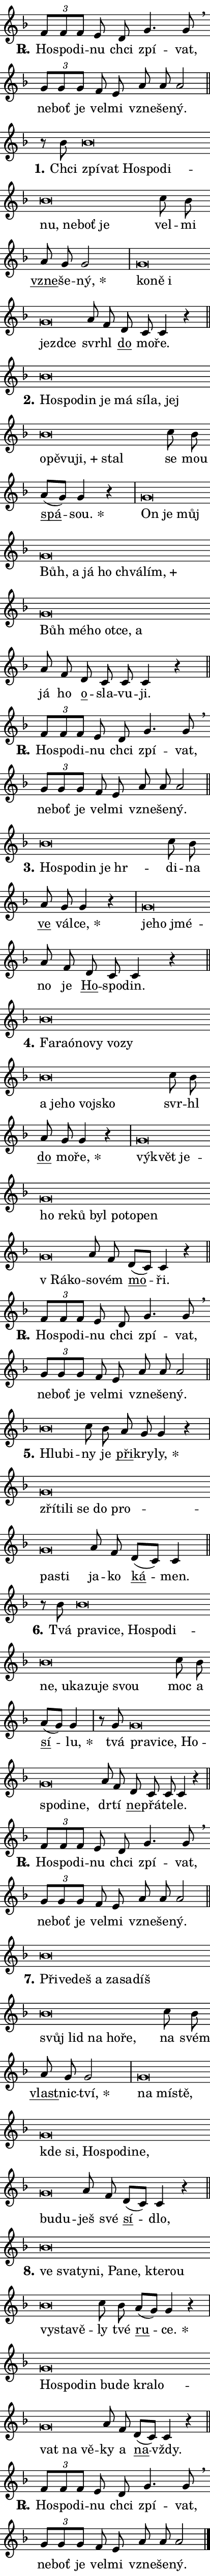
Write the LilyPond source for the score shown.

\version "2.22.1"
\header { tagline = "" }
\paper {
  indent = 0\cm
  top-margin = 0\cm
  right-margin = 0\cm
  bottom-margin = 0\cm
  left-margin = 0\cm
  paper-width = 7\cm
  page-breaking = #ly:one-page-breaking
  system-system-spacing.basic-distance = #11
  score-system-spacing.basic-distance = #11.3
  ragged-last = ##f
}


%% Author: Thomas Morley
%% https://lists.gnu.org/archive/html/lilypond-user/2020-05/msg00002.html
#(define (line-position grob)
"Returns position of @var[grob} in current system:
   @code{'start}, if at first time-step
   @code{'end}, if at last time-step
   @code{'middle} otherwise
"
  (let* ((col (ly:item-get-column grob))
         (ln (ly:grob-object col 'left-neighbor))
         (rn (ly:grob-object col 'right-neighbor))
         (col-to-check-left (if (ly:grob? ln) ln col))
         (col-to-check-right (if (ly:grob? rn) rn col))
         (break-dir-left
           (and
             (ly:grob-property col-to-check-left 'non-musical #f)
             (ly:item-break-dir col-to-check-left)))
         (break-dir-right
           (and
             (ly:grob-property col-to-check-right 'non-musical #f)
             (ly:item-break-dir col-to-check-right))))
        (cond ((eqv? 1 break-dir-left) 'start)
              ((eqv? -1 break-dir-right) 'end)
              (else 'middle))))

#(define (tranparent-at-line-position vctor)
  (lambda (grob)
  "Relying on @code{line-position} select the relevant enry from @var{vctor}.
Used to determine transparency,"
    (case (line-position grob)
      ((end) (not (vector-ref vctor 0)))
      ((middle) (not (vector-ref vctor 1)))
      ((start) (not (vector-ref vctor 2))))))

noteHeadBreakVisibility =
#(define-music-function (break-visibility)(vector?)
"Makes @code{NoteHead}s transparent relying on @var{break-visibility}"
#{
  \override NoteHead.transparent =
    #(tranparent-at-line-position break-visibility)
#})

#(define delete-ledgers-for-transparent-note-heads
  (lambda (grob)
    "Reads whether a @code{NoteHead} is transparent.
If so this @code{NoteHead} is removed from @code{'note-heads} from
@var{grob}, which is supposed to be @code{LedgerLineSpanner}.
As a result ledgers are not printed for this @code{NoteHead}"
    (let* ((nhds-array (ly:grob-object grob 'note-heads))
           (nhds-list
             (if (ly:grob-array? nhds-array)
                 (ly:grob-array->list nhds-array)
                 '()))
           ;; Relies on the transparent-property being done before
           ;; Staff.LedgerLineSpanner.after-line-breaking is executed.
           ;; This is fragile ...
           (to-keep
             (remove
               (lambda (nhd)
                 (ly:grob-property nhd 'transparent #f))
               nhds-list)))
      ;; TODO find a better method to iterate over grob-arrays, similiar
      ;; to filter/remove etc for lists
      ;; For now rebuilt from scratch
      (set! (ly:grob-object grob 'note-heads)  '())
      (for-each
        (lambda (nhd)
          (ly:pointer-group-interface::add-grob grob 'note-heads nhd))
        to-keep))))

hideNotes = {
  \noteHeadBreakVisibility #begin-of-line-visible
}
unHideNotes = {
  \noteHeadBreakVisibility #all-visible
}

% work-around for resetting accidentals
% https://lilypond.org/doc/v2.23/Documentation/notation/displaying-rhythms#unmetered-music
cadenzaMeasure = {
  \cadenzaOff
  \partial 1024 s1024
  \cadenzaOn
}

#(define-markup-command (accent layout props text) (markup?)
  "Underline accented syllable"
  (interpret-markup layout props
    #{\markup \override #'(offset . 4.3) \underline { #text }#}))

responsum = \markup \concat {
  "R" \hspace #-1.05 \path #0.1 #'((moveto 0 0.07) (lineto 0.9 0.8)) \hspace #0.05 "."
}

\layout {
    \context {
        \Staff
        \remove "Time_signature_engraver"
        \override LedgerLineSpanner.after-line-breaking = #delete-ledgers-for-transparent-note-heads
    }
    \context {
        \Voice {
            \override NoteHead.output-attributes = #'((class . "notehead"))
            \override Hairpin.height = #0.55
        }
    }
    \context {
        \Lyrics {
            \override StanzaNumber.output-attributes = #'((class . "stanzanumber"))
            \override LyricSpace.minimum-distance = #0.9
            \override LyricText.font-name = #"TeX Gyre Schola"
            \override LyricText.font-size = 1
            \override StanzaNumber.font-name = #"TeX Gyre Schola Bold"
            \override StanzaNumber.font-size = 1
        }
    }
}

% magnetic-lyrics.ily
%
%   written by
%     Jean Abou Samra <jean@abou-samra.fr>
%     Werner Lemberg <wl@gnu.org>
%
%   adapted by
%     Jiri Hon <jiri.hon@gmail.com>
%
% Version 2022-Apr-15

% https://www.mail-archive.com/lilypond-user@gnu.org/msg149350.html

#(define (Left_hyphen_pointer_engraver context)
   "Collect syllable-hyphen-syllable occurrences in lyrics and store
them in properties.  This engraver only looks to the left.  For
example, if the lyrics input is @code{foo -- bar}, it does the
following.

@itemize @bullet
@item
Set the @code{text} property of the @code{LyricHyphen} grob between
@q{foo} and @q{bar} to @code{foo}.

@item
Set the @code{left-hyphen} property of the @code{LyricText} grob with
text @q{foo} to the @code{LyricHyphen} grob between @q{foo} and
@q{bar}.
@end itemize

Use this auxiliary engraver in combination with the
@code{lyric-@/text::@/apply-@/magnetic-@/offset!} hook."
   (let ((hyphen #f)
         (text #f))
     (make-engraver
      (acknowledgers
       ((lyric-syllable-interface engraver grob source-engraver)
        (set! text grob)))
      (end-acknowledgers
       ((lyric-hyphen-interface engraver grob source-engraver)
        ;(when (not (grob::has-interface grob 'lyric-space-interface))
          (set! hyphen grob)));)
      ((stop-translation-timestep engraver)
       (when (and text hyphen)
         (ly:grob-set-object! text 'left-hyphen hyphen))
       (set! text #f)
       (set! hyphen #f)))))

#(define (lyric-text::apply-magnetic-offset! grob)
   "If the space between two syllables is less than the value in
property @code{LyricText@/.details@/.squash-threshold}, move the right
syllable to the left so that it gets concatenated with the left
syllable.

Use this function as a hook for
@code{LyricText@/.after-@/line-@/breaking} if the
@code{Left_@/hyphen_@/pointer_@/engraver} is active."
   (let ((hyphen (ly:grob-object grob 'left-hyphen #f)))
     (when hyphen
       (let ((left-text (ly:spanner-bound hyphen LEFT)))
         (when (grob::has-interface left-text 'lyric-syllable-interface)
           (let* ((common (ly:grob-common-refpoint grob left-text X))
                  (this-x-ext (ly:grob-extent grob common X))
                  (left-x-ext
                   (begin
                     ;; Trigger magnetism for left-text.
                     (ly:grob-property left-text 'after-line-breaking)
                     (ly:grob-extent left-text common X)))
                  ;; `delta` is the gap width between two syllables.
                  (delta (- (interval-start this-x-ext)
                            (interval-end left-x-ext)))
                  (details (ly:grob-property grob 'details))
                  (threshold (assoc-get 'squash-threshold details 0.2)))
             (when (< delta threshold)
               (let* (;; We have to manipulate the input text so that
                      ;; ligatures crossing syllable boundaries are not
                      ;; disabled.  For languages based on the Latin
                      ;; script this is essentially a beautification.
                      ;; However, for non-Western scripts it can be a
                      ;; necessity.
                      (lt (ly:grob-property left-text 'text))
                      (rt (ly:grob-property grob 'text))
                      (is-space (grob::has-interface hyphen 'lyric-space-interface))
                      (space (if is-space " " ""))
                      (space-markup (grob-interpret-markup grob " "))
                      (space-size (interval-length (ly:stencil-extent space-markup X)))
                      (extra-delta (if is-space space-size 0))
                      ;; Append new syllable.
                      (ltrt-space (if (and (string? lt) (string? rt))
                                (string-append lt space rt)
                                (make-concat-markup (list lt space rt))))
                      ;; Right-align `ltrt` to the right side.
                      (ltrt-space-markup (grob-interpret-markup
                               grob
                               (make-translate-markup
                                (cons (interval-length this-x-ext) 0)
                                (make-right-align-markup ltrt-space)))))
                 (begin
                   ;; Don't print `left-text`.
                   (ly:grob-set-property! left-text 'stencil #f)
                   ;; Set text and stencil (which holds all collected
                   ;; syllables so far) and shift it to the left.
                   (ly:grob-set-property! grob 'text ltrt-space)
                   (ly:grob-set-property! grob 'stencil ltrt-space-markup)
                   (ly:grob-translate-axis! grob (- (- delta extra-delta)) X))))))))))


#(define (lyric-hyphen::displace-bounds-first grob)
   ;; Make very sure this callback isn't triggered too early.
   (let ((left (ly:spanner-bound grob LEFT))
         (right (ly:spanner-bound grob RIGHT)))
     (ly:grob-property left 'after-line-breaking)
     (ly:grob-property right 'after-line-breaking)
     (ly:lyric-hyphen::print grob)))

squashThreshold = #0.4

\layout {
  \context {
    \Lyrics
    \consists #Left_hyphen_pointer_engraver
    \override LyricText.after-line-breaking =
      #lyric-text::apply-magnetic-offset!
    \override LyricHyphen.stencil = #lyric-hyphen::displace-bounds-first
    \override LyricText.details.squash-threshold = \squashThreshold
    \override LyricHyphen.minimum-distance = 0
    \override LyricHyphen.minimum-length = \squashThreshold
  }
}

squash = \override LyricText.details.squash-threshold = 9999
unSquash = \override LyricText.details.squash-threshold = \squashThreshold

left = \override LyricText.self-alignment-X = #LEFT
unLeft = \revert LyricText.self-alignment-X

starOffset = #(lambda (grob) 
                (let ((x_offset (ly:self-alignment-interface::aligned-on-x-parent grob)))
                  (if (= x_offset 0) 0 (+ x_offset 1.2))))

star = #(define-music-function (syllable)(string?)
"Append star separator at the end of a syllable"
#{
  \once \override LyricText.X-offset = #starOffset
  \lyricmode { \markup {
    #syllable
    \override #'((font-name . "TeX Gyre Schola Bold")) \hspace #0.2 \lower #0.65 \larger "*"
  } }
#})

starAccent = #(define-music-function (syllable)(string?)
"Append star separator at the end of a syllable and make accent"
#{
  \once \override LyricText.X-offset = #starOffset
  \lyricmode { \markup {
    \accent #syllable
    \override #'((font-name . "TeX Gyre Schola Bold")) \hspace #0.2 \lower #0.65 \larger "*"
  } }
#})

breath = #(define-music-function (syllable)(string?)
"Append breathing indicator at the end of a syllable"
#{
  \lyricmode { \markup { #syllable "+" } }
#})

optionalBreath = #(define-music-function (syllable)(string?)
"Append optional breathing indicator at the end of a syllable"
#{
  \lyricmode { \markup { #syllable "(+)" } }
#})


\score {
    <<
        \new Voice = "melody" { \cadenzaOn \key f \major \relative { \tuplet 3/2 { f'8[ f f] } e d g4. g8 \breathe \bar "" \tuplet 3/2 { g[ g g] } \bar "" f e \bar "" a a a2 \cadenzaMeasure \bar "||" \break } }
        \new Lyrics \lyricsto "melody" { \lyricmode { \set stanza = \responsum
Ho -- spo -- di -- nu chci zpí -- vat, ne -- boť je vel -- mi vzne -- še -- ný. } }
    >>
    \layout {}
}

\score {
    <<
        \new Voice = "melody" { \cadenzaOn \key f \major \relative { r8 bes' bes\breve*1/16 \hideNotes \breve*1/16 \bar "" \breve*1/16 \bar "" \breve*1/16 \bar "" \breve*1/16 \bar "" \breve*1/16 \bar "" \breve*1/16 \bar "" \breve*1/16 \breve*1/16 \bar "" \unHideNotes c8 bes \bar "" a g g2 \cadenzaMeasure \bar "|" g\breve*1/16 \hideNotes \breve*1/16 \bar "" \breve*1/16 \bar "" \breve*1/16 \breve*1/16 \bar "" \unHideNotes a8 f \bar "" d c c4 r \cadenzaMeasure \bar "||" \break } }
        \new Lyrics \lyricsto "melody" { \lyricmode { \set stanza = "1."
Chci \left zpí -- \squash vat Ho -- spo -- di -- nu, ne -- boť je \unLeft \unSquash vel -- mi \markup \accent vzne -- še -- \star ný, \left ko -- \squash ně i jezd -- ce \unLeft \unSquash svr -- hl \markup \accent do mo -- ře. } }
    >>
    \layout {}
}

\score {
    <<
        \new Voice = "melody" { \cadenzaOn \key f \major \relative { bes'\breve*1/16 \hideNotes \breve*1/16 \bar "" \breve*1/16 \bar "" \breve*1/16 \bar "" \breve*1/16 \bar "" \breve*1/16 \bar "" \breve*1/16 \bar "" \breve*1/16 \bar "" \breve*1/16 \bar "" \breve*1/16 \bar "" \breve*1/16 \bar "" \breve*1/16 \breve*1/16 \bar "" \unHideNotes c8 bes \bar "" a[( g)] g4 r \cadenzaMeasure \bar "|" g\breve*1/16 \hideNotes \breve*1/16 \bar "" \breve*1/16 \bar "" \breve*1/16 \bar "" \breve*1/16 \bar "" \breve*1/16 \bar "" \breve*1/16 \bar "" \breve*1/16 \bar "" \breve*1/16 \bar "" \breve*1/16 \bar "" \breve*1/16 \bar "" \breve*1/16 \bar "" \breve*1/16 \bar "" \breve*1/16 \breve*1/16 \bar "" \unHideNotes a8 f \bar "" d c c c4 r \cadenzaMeasure \bar "||" \break } }
        \new Lyrics \lyricsto "melody" { \lyricmode { \set stanza = "2."
\left Ho -- \squash spo -- din je má sí -- la, jej o -- pě -- vu -- \breath "ji," stal \unLeft \unSquash se mou \markup \accent spá -- \star sou. \left On \squash je můj Bůh, a já ho chvá -- \breath "lím," Bůh mé -- ho ot -- ce, a \unLeft \unSquash já ho \markup \accent o -- sla -- vu -- ji. } }
    >>
    \layout {}
}

\score {
    <<
        \new Voice = "melody" { \cadenzaOn \key f \major \relative { \tuplet 3/2 { f'8[ f f] } e d g4. g8 \breathe \bar "" \tuplet 3/2 { g[ g g] } \bar "" f e \bar "" a a a2 \cadenzaMeasure \bar "||" \break } }
        \new Lyrics \lyricsto "melody" { \lyricmode { \set stanza = \responsum
Ho -- spo -- di -- nu chci zpí -- vat, ne -- boť je vel -- mi vzne -- še -- ný. } }
    >>
    \layout {}
}

\score {
    <<
        \new Voice = "melody" { \cadenzaOn \key f \major \relative { bes'\breve*1/16 \hideNotes \breve*1/16 \bar "" \breve*1/16 \bar "" \breve*1/16 \breve*1/16 \bar "" \unHideNotes c8 bes \bar "" a g g4 r \cadenzaMeasure \bar "|" g\breve*1/16 \hideNotes \breve*1/16 \breve*1/16 \bar "" \unHideNotes a8 f \bar "" d c c4 r \cadenzaMeasure \bar "||" \break } }
        \new Lyrics \lyricsto "melody" { \lyricmode { \set stanza = "3."
\left Ho -- \squash spo -- din je hr -- \unLeft \unSquash di -- na \markup \accent ve vál -- \star ce, \left je -- \squash ho jmé -- \unLeft \unSquash no je \markup \accent Ho -- spo -- din. } }
    >>
    \layout {}
}

\score {
    <<
        \new Voice = "melody" { \cadenzaOn \key f \major \relative { bes'\breve*1/16 \hideNotes \breve*1/16 \bar "" \breve*1/16 \bar "" \breve*1/16 \bar "" \breve*1/16 \bar "" \breve*1/16 \bar "" \breve*1/16 \bar "" \breve*1/16 \bar "" \breve*1/16 \bar "" \breve*1/16 \breve*1/16 \bar "" \unHideNotes c8 bes \bar "" a g g4 r \cadenzaMeasure \bar "|" g\breve*1/16 \hideNotes \breve*1/16 \bar "" \breve*1/16 \bar "" \breve*1/16 \bar "" \breve*1/16 \bar "" \breve*1/16 \bar "" \breve*1/16 \bar "" \breve*1/16 \bar "" \breve*1/16 \bar "" \breve*1/16 \bar "" \breve*1/16 \breve*1/16 \bar "" \unHideNotes a8 f \bar "" d[( c)] c4 r \cadenzaMeasure \bar "||" \break } }
        \new Lyrics \lyricsto "melody" { \lyricmode { \set stanza = "4."
\left Fa -- \squash raó -- no -- vy vo -- zy a je -- ho voj -- sko \unLeft \unSquash svr -- hl \markup \accent do mo -- \star ře, \left vý -- \squash květ je -- ho re -- ků byl po -- to -- pen "v Rá" -- ko -- \unLeft \unSquash so -- vém \markup \accent mo -- ři. } }
    >>
    \layout {}
}

\score {
    <<
        \new Voice = "melody" { \cadenzaOn \key f \major \relative { \tuplet 3/2 { f'8[ f f] } e d g4. g8 \breathe \bar "" \tuplet 3/2 { g[ g g] } \bar "" f e \bar "" a a a2 \cadenzaMeasure \bar "||" \break } }
        \new Lyrics \lyricsto "melody" { \lyricmode { \set stanza = \responsum
Ho -- spo -- di -- nu chci zpí -- vat, ne -- boť je vel -- mi vzne -- še -- ný. } }
    >>
    \layout {}
}

\score {
    <<
        \new Voice = "melody" { \cadenzaOn \key f \major \relative { bes'\breve*1/16 \hideNotes \breve*1/16 \bar "" \unHideNotes c8 bes \bar "" a g g4 r \cadenzaMeasure \bar "|" g\breve*1/16 \hideNotes \breve*1/16 \bar "" \breve*1/16 \bar "" \breve*1/16 \bar "" \breve*1/16 \bar "" \breve*1/16 \bar "" \breve*1/16 \breve*1/16 \bar "" \unHideNotes a8 f \bar "" d[( c)] c4 \cadenzaMeasure \bar "||" \break } }
        \new Lyrics \lyricsto "melody" { \lyricmode { \set stanza = "5."
\left Hlu -- \squash bi -- \unLeft \unSquash ny je \markup \accent při -- kry -- \star ly, \left zří -- \squash ti -- li se do pro -- pa -- sti \unLeft \unSquash ja -- ko \markup \accent ká -- men. } }
    >>
    \layout {}
}

\score {
    <<
        \new Voice = "melody" { \cadenzaOn \key f \major \relative { r8 bes' bes\breve*1/16 \hideNotes \breve*1/16 \bar "" \breve*1/16 \bar "" \breve*1/16 \bar "" \breve*1/16 \bar "" \breve*1/16 \bar "" \breve*1/16 \bar "" \breve*1/16 \bar "" \breve*1/16 \bar "" \breve*1/16 \bar "" \breve*1/16 \breve*1/16 \bar "" \unHideNotes c8 bes \bar "" a[( g)] g4 \cadenzaMeasure \bar "|" r8 g g\breve*1/16 \hideNotes \breve*1/16 \bar "" \breve*1/16 \bar "" \breve*1/16 \bar "" \breve*1/16 \bar "" \breve*1/16 \breve*1/16 \bar "" \unHideNotes a8 f \bar "" d c c c4 r \cadenzaMeasure \bar "||" \break } }
        \new Lyrics \lyricsto "melody" { \lyricmode { \set stanza = "6."
Tvá \left pra -- \squash vi -- ce, Ho -- spo -- di -- ne, u -- ka -- zu -- je svou \unLeft \unSquash moc a \markup \accent sí -- \star lu, tvá \left pra -- \squash vi -- ce, Ho -- spo -- di -- ne, \unLeft \unSquash dr -- tí \markup \accent ne -- přá -- te -- le. } }
    >>
    \layout {}
}

\score {
    <<
        \new Voice = "melody" { \cadenzaOn \key f \major \relative { \tuplet 3/2 { f'8[ f f] } e d g4. g8 \breathe \bar "" \tuplet 3/2 { g[ g g] } \bar "" f e \bar "" a a a2 \cadenzaMeasure \bar "||" \break } }
        \new Lyrics \lyricsto "melody" { \lyricmode { \set stanza = \responsum
Ho -- spo -- di -- nu chci zpí -- vat, ne -- boť je vel -- mi vzne -- še -- ný. } }
    >>
    \layout {}
}

\score {
    <<
        \new Voice = "melody" { \cadenzaOn \key f \major \relative { bes'\breve*1/16 \hideNotes \breve*1/16 \bar "" \breve*1/16 \bar "" \breve*1/16 \bar "" \breve*1/16 \bar "" \breve*1/16 \bar "" \breve*1/16 \bar "" \breve*1/16 \bar "" \breve*1/16 \bar "" \breve*1/16 \bar "" \breve*1/16 \breve*1/16 \bar "" \unHideNotes c8 bes \bar "" a g g2 \cadenzaMeasure \bar "|" g\breve*1/16 \hideNotes \breve*1/16 \bar "" \breve*1/16 \bar "" \breve*1/16 \bar "" \breve*1/16 \bar "" \breve*1/16 \bar "" \breve*1/16 \bar "" \breve*1/16 \bar "" \breve*1/16 \bar "" \breve*1/16 \breve*1/16 \bar "" \unHideNotes a8 f \bar "" d[( c)] c4 r \cadenzaMeasure \bar "||" \break } }
        \new Lyrics \lyricsto "melody" { \lyricmode { \set stanza = "7."
\left Při -- \squash ve -- deš a za -- sa -- díš svůj lid na ho -- ře, \unLeft \unSquash na svém \markup \accent vlast -- nic -- \star tví, \left na \squash mí -- stě, kde si, Ho -- spo -- di -- ne, bu -- du -- \unLeft \unSquash ješ své \markup \accent sí -- dlo, } }
    >>
    \layout {}
}

\score {
    <<
        \new Voice = "melody" { \cadenzaOn \key f \major \relative { bes'\breve*1/16 \hideNotes \breve*1/16 \bar "" \breve*1/16 \bar "" \breve*1/16 \bar "" \breve*1/16 \bar "" \breve*1/16 \bar "" \breve*1/16 \bar "" \breve*1/16 \bar "" \breve*1/16 \bar "" \breve*1/16 \breve*1/16 \bar "" \unHideNotes c8 bes \bar "" a[( g)] g4 r \cadenzaMeasure \bar "|" g\breve*1/16 \hideNotes \breve*1/16 \bar "" \breve*1/16 \bar "" \breve*1/16 \bar "" \breve*1/16 \bar "" \breve*1/16 \bar "" \breve*1/16 \bar "" \breve*1/16 \bar "" \breve*1/16 \breve*1/16 \bar "" \unHideNotes a8 f \bar "" d[( c)] c4 r \cadenzaMeasure \bar "||" \break } }
        \new Lyrics \lyricsto "melody" { \lyricmode { \set stanza = "8."
\left ve \squash sva -- ty -- ni, Pa -- ne, kte -- rou vy -- sta -- vě -- \unLeft \unSquash ly tvé \markup \accent ru -- \star ce. \left Ho -- \squash spo -- din bu -- de kra -- lo -- vat na vě -- \unLeft \unSquash ky a \markup \accent na -- vždy. } }
    >>
    \layout {}
}

\score {
    <<
        \new Voice = "melody" { \cadenzaOn \key f \major \relative { \tuplet 3/2 { f'8[ f f] } e d g4. g8 \breathe \bar "" \tuplet 3/2 { g[ g g] } \bar "" f e \bar "" a a a2 \cadenzaMeasure \bar "||" \break } \bar "|." }
        \new Lyrics \lyricsto "melody" { \lyricmode { \set stanza = \responsum
Ho -- spo -- di -- nu chci zpí -- vat, ne -- boť je vel -- mi vzne -- še -- ný. } }
    >>
    \layout {}
}
